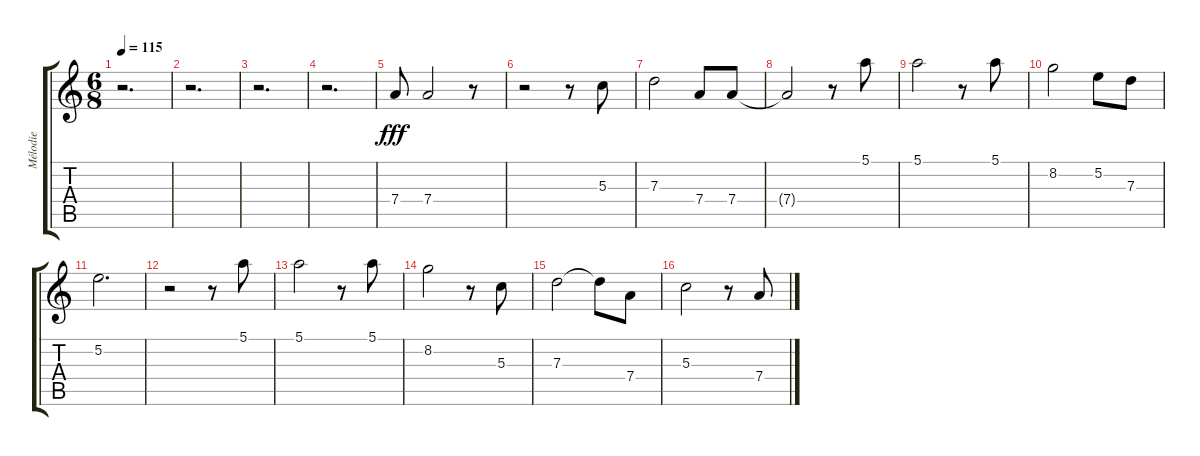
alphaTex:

\track ("Mélodie" "Mélodie") {instrument electricguitarjazz}
\staff {score tabs}
\tuning (E4 B3 G3 D3 A2 E2) {hide}
\ts (6 8)
\tempo 115
\clef g2
\ks c
r.2{d dy fff} |
r.2{d} |
r.2{d} |
r.2{d} |
7.4.8 7.4.2 r.8 |
r.2 r.8 5.3.8 |
7.3.2 7.4.8 7.4.8 |
7.4{t}.2 r.8 5.1.8 |
5.1.2 r.8 5.1.8 |
8.2.2 5.2.8 7.3.8 |
5.2.2{d} |
r.2 r.8 5.1.8 |
5.1.2 r.8 5.1.8 |
8.2.2 r.8 5.3.8 |
7.3.2 7.3{t}.8 7.4.8 |
5.3.2 r.8 7.4.8
